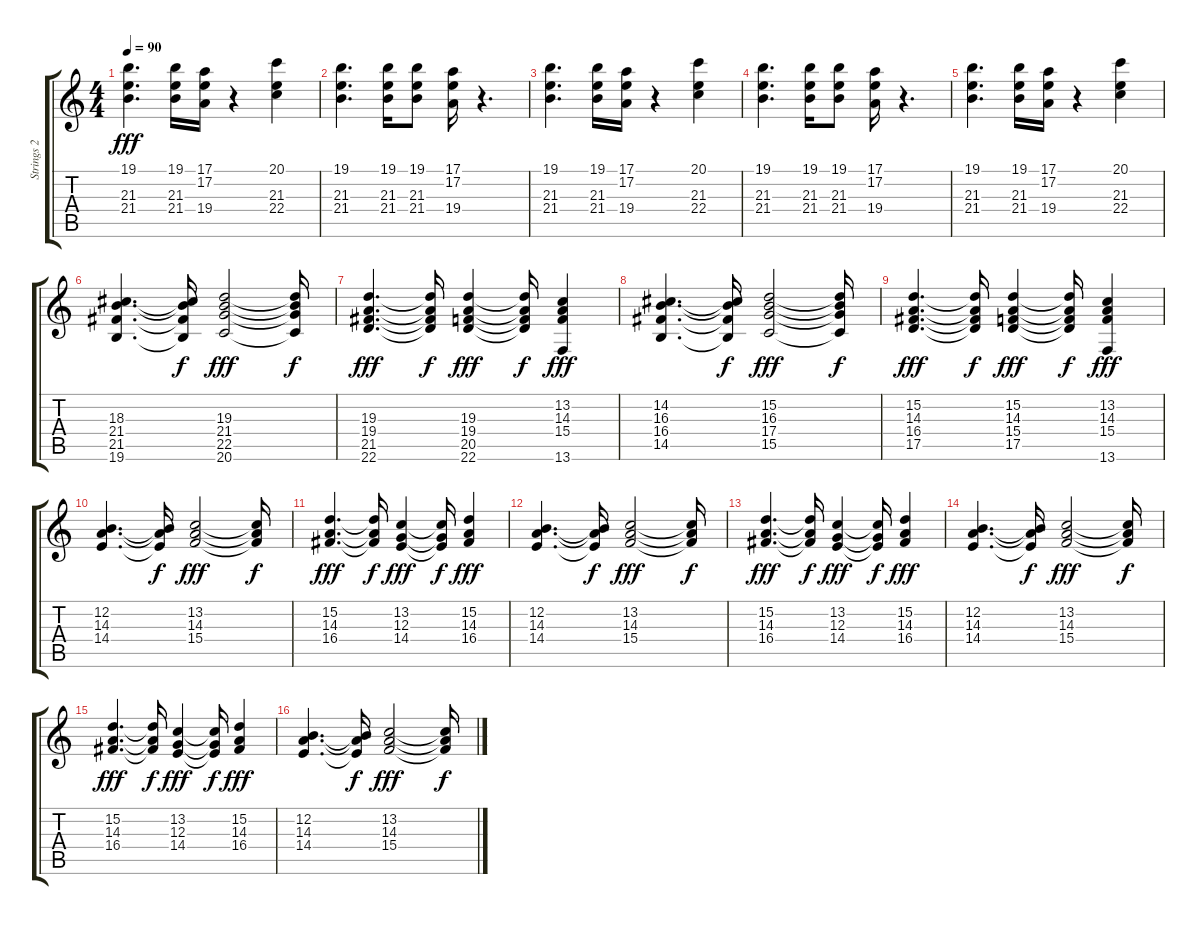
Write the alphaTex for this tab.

\track ("Strings 2" "Strings 2") {instrument stringensemble1}
\staff {score tabs}
\tuning (E4 B3 G3 D3 A2 E2) {hide}
\ts (4 4)
\tempo 90
\clef g2
\ks c
(19.1 21.3 21.4).4{d dy fff} (19.1 21.3 21.4).16 (17.1 17.2 19.4).16 r.4 (20.1 21.3 22.4).4 |
(19.1 21.3 21.4).4{d} (19.1 21.3 21.4).16 (19.1 21.3 21.4).8 (17.1 17.2 19.4).16 r.4{d} |
(19.1 21.3 21.4).4{d} (19.1 21.3 21.4).16 (17.1 17.2 19.4).16 r.4 (20.1 21.3 22.4).4 |
(19.1 21.3 21.4).4{d} (19.1 21.3 21.4).16 (19.1 21.3 21.4).8 (17.1 17.2 19.4).16 r.4{d} |
(19.1 21.3 21.4).4{d} (19.1 21.3 21.4).16 (17.1 17.2 19.4).16 r.4 (20.1 21.3 22.4).4 |
(18.3 21.4 21.5 19.6).4{d} (18.3{t} 21.4{t} 21.5{t} 19.6{t}).16{dy f} (19.3 21.4 22.5 20.6).2{dy fff} (19.3{t} 21.4{t} 22.5{t} 20.6{t}).16{dy f} |
(19.3 19.4 21.5 22.6).4{d dy fff} (19.3{t} 19.4{t} 21.5{t} 22.6{t}).16{dy f} (19.3 19.4 20.5 22.6).4{dy fff} (19.3{t} 19.4{t} 20.5{t} 22.6{t}).16{dy f} (13.2 14.3 15.4 13.6).4{dy fff} |
(14.2 16.3 16.4 14.5).4{d} (14.2{t} 16.3{t} 16.4{t} 14.5{t}).16{dy f} (15.2 16.3 17.4 15.5).2{dy fff} (15.2{t} 16.3{t} 17.4{t} 15.5{t}).16{dy f} |
(15.2 14.3 16.4 17.5).4{d dy fff} (15.2{t} 14.3{t} 16.4{t} 17.5{t}).16{dy f} (15.2 14.3 15.4 17.5).4{dy fff} (15.2{t} 14.3{t} 15.4{t} 17.5{t}).16{dy f} (13.2 14.3 15.4 13.6).4{dy fff} |
(12.2 14.3 14.4).4{d} (12.2{t} 14.3{t} 14.4{t}).16{dy f} (13.2 14.3 15.4).2{dy fff} (13.2{t} 14.3{t} 15.4{t}).16{dy f} |
(15.2 14.3 16.4).4{d dy fff} (15.2{t} 14.3{t} 16.4{t}).16{dy f} (13.2 12.3 14.4).4{dy fff} (13.2{t} 12.3{t} 14.4{t}).16{dy f} (15.2 14.3 16.4).4{dy fff} |
(12.2 14.3 14.4).4{d} (12.2{t} 14.3{t} 14.4{t}).16{dy f} (13.2 14.3 15.4).2{dy fff} (13.2{t} 14.3{t} 15.4{t}).16{dy f} |
(15.2 14.3 16.4).4{d dy fff} (15.2{t} 14.3{t} 16.4{t}).16{dy f} (13.2 12.3 14.4).4{dy fff} (13.2{t} 12.3{t} 14.4{t}).16{dy f} (15.2 14.3 16.4).4{dy fff} |
(12.2 14.3 14.4).4{d} (12.2{t} 14.3{t} 14.4{t}).16{dy f} (13.2 14.3 15.4).2{dy fff} (13.2{t} 14.3{t} 15.4{t}).16{dy f} |
(15.2 14.3 16.4).4{d dy fff} (15.2{t} 14.3{t} 16.4{t}).16{dy f} (13.2 12.3 14.4).4{dy fff} (13.2{t} 12.3{t} 14.4{t}).16{dy f} (15.2 14.3 16.4).4{dy fff} |
(12.2 14.3 14.4).4{d} (12.2{t} 14.3{t} 14.4{t}).16{dy f} (13.2 14.3 15.4).2{dy fff} (13.2{t} 14.3{t} 15.4{t}).16{dy f}
